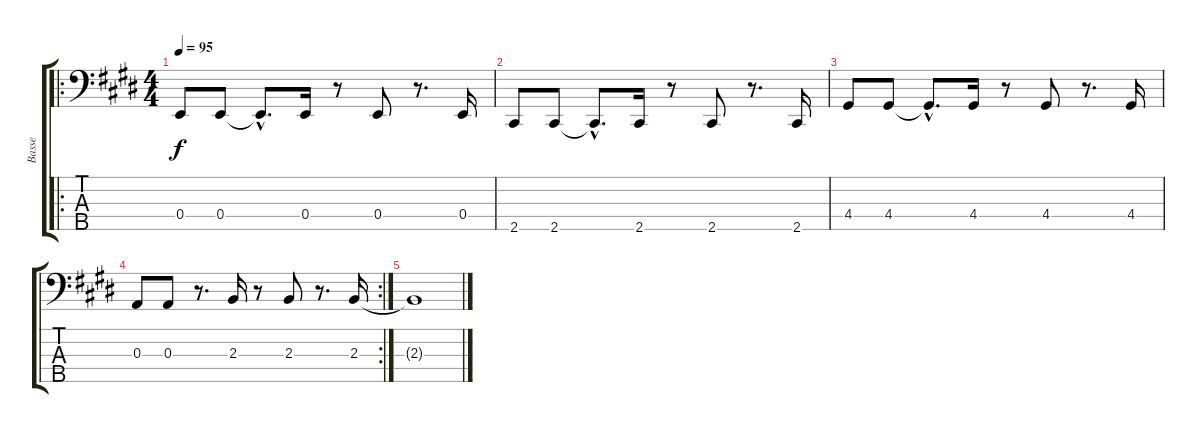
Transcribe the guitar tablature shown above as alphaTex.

\track ("Basse" "Basse") {instrument electricbassfinger}
\staff {score tabs}
\tuning (G2 D2 A1 E1 B0) {hide}
\ro
\ts (4 4)
\tempo 95
\clef f4
\ks e
0.4.8{dy f} 0.4.8 0.4{hac t}.8{d} 0.4.16 r.8 0.4.8 r.8{d} 0.4.16 |
2.5.8 2.5.8 2.5{hac t}.8{d} 2.5.16 r.8 2.5.8 r.8{d} 2.5.16 |
4.4.8 4.4.8 4.4{hac t}.8{d} 4.4.16 r.8 4.4.8 r.8{d} 4.4.16 |
\rc 2
0.3.8 0.3.8 r.8{d} 2.3.16 r.8 2.3.8 r.8{d} 2.3.16 |
2.3{t}.1
